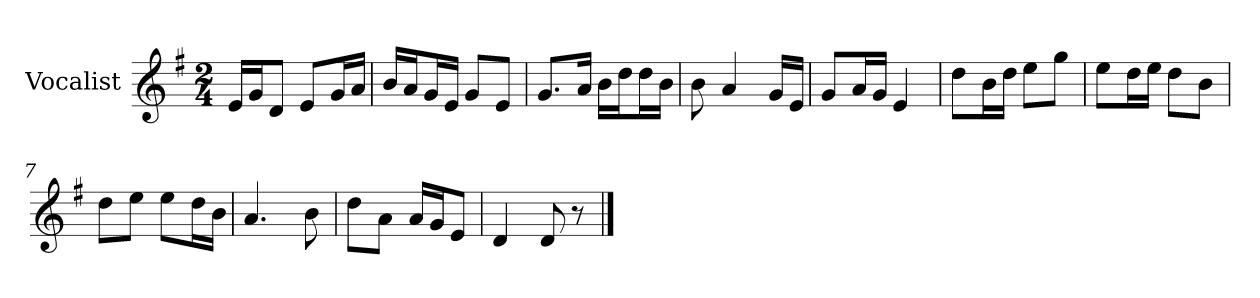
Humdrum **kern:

**kern
*part1
*staff1
*I"Vocalist
*k[f#]
*G:
*M2/4
=
16eLL
16gJ
8dJ
8eL
16gL
16aJJ
=1
16bLL
16aJ
16gL
16eJJ
8gL
8eJ
=2
8.gL
16aJk
16bLL
16ddJ
16ddL
16bJJ
=3
8b
4a
16gLL
16eJJ
=4
8gL
16aL
16gJJ
4e
=5
8ddL
16bL
16ddJJ
8eeL
8ggJ
=6
8eeL
16ddL
16eeJJ
8ddL
8bJ
=7
8ddL
8eeJ
8eeL
16ddL
16bJJ
=8
4.a
8b
=9
8ddL
8aJ
16aLL
16gJ
8eJ
=10
4d
8d
8r
==
*-
